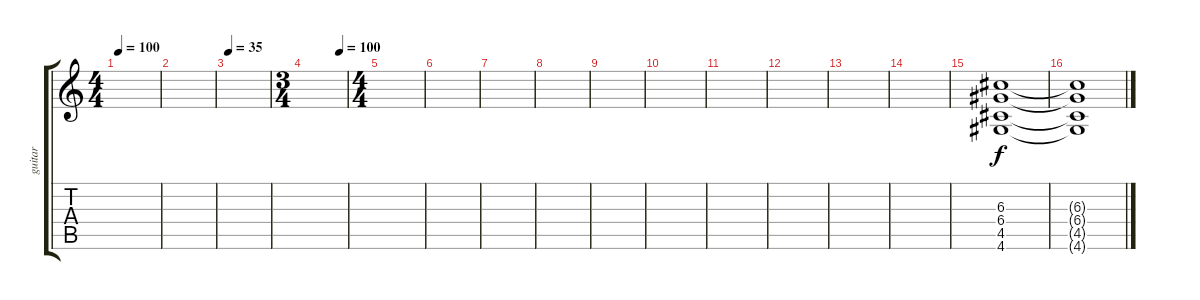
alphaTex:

\track ("guitar" "guitar") {instrument distortionguitar}
\staff {score tabs}
\tuning (E4 B3 G3 D3 A2 E2) {hide}
\ts (4 4)
\tempo 100
\clef g2
\ks c
|
|
\tempo 35
|
\ts (3 4)
\tempo (100 0.8333333333333334)
|
\ts (4 4)
|
|
|
|
|
|
|
|
|
|
(6.3 6.4 4.5 4.6).1 |
(6.3{t} 6.4{t} 4.5{t} 4.6{t}).1
